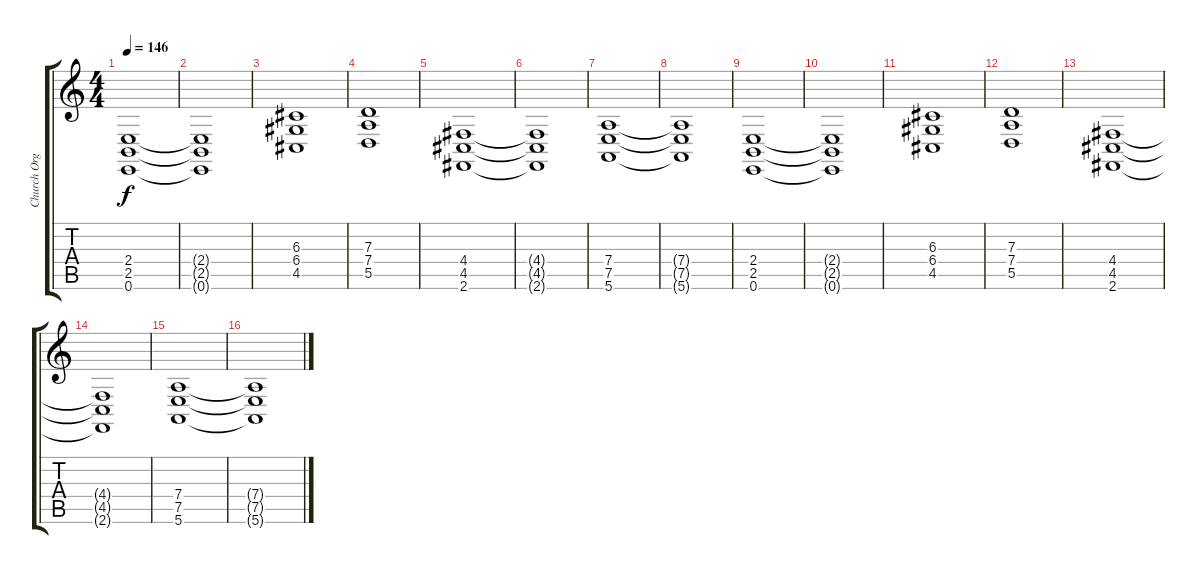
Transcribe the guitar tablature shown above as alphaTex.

\track ("Church Organ (Chorus)" "Church Org") {instrument churchorgan}
\staff {score tabs}
\tuning (E4 B3 G3 D3 A2 E2) {hide}
\ts (4 4)
\tempo 146
\clef g2
\ks c
(2.4 2.5 0.6).1{dy f} |
(2.4{t} 2.5{t} 0.6{t}).1 |
(6.3 6.4 4.5).1 |
(7.3 7.4 5.5).1 |
(4.4 4.5 2.6).1 |
(4.4{t} 4.5{t} 2.6{t}).1 |
(7.4 7.5 5.6).1 |
(7.4{t} 7.5{t} 5.6{t}).1 |
(2.4 2.5 0.6).1 |
(2.4{t} 2.5{t} 0.6{t}).1 |
(6.3 6.4 4.5).1 |
(7.3 7.4 5.5).1 |
(4.4 4.5 2.6).1 |
(4.4{t} 4.5{t} 2.6{t}).1 |
(7.4 7.5 5.6).1 |
(7.4{t} 7.5{t} 5.6{t}).1
